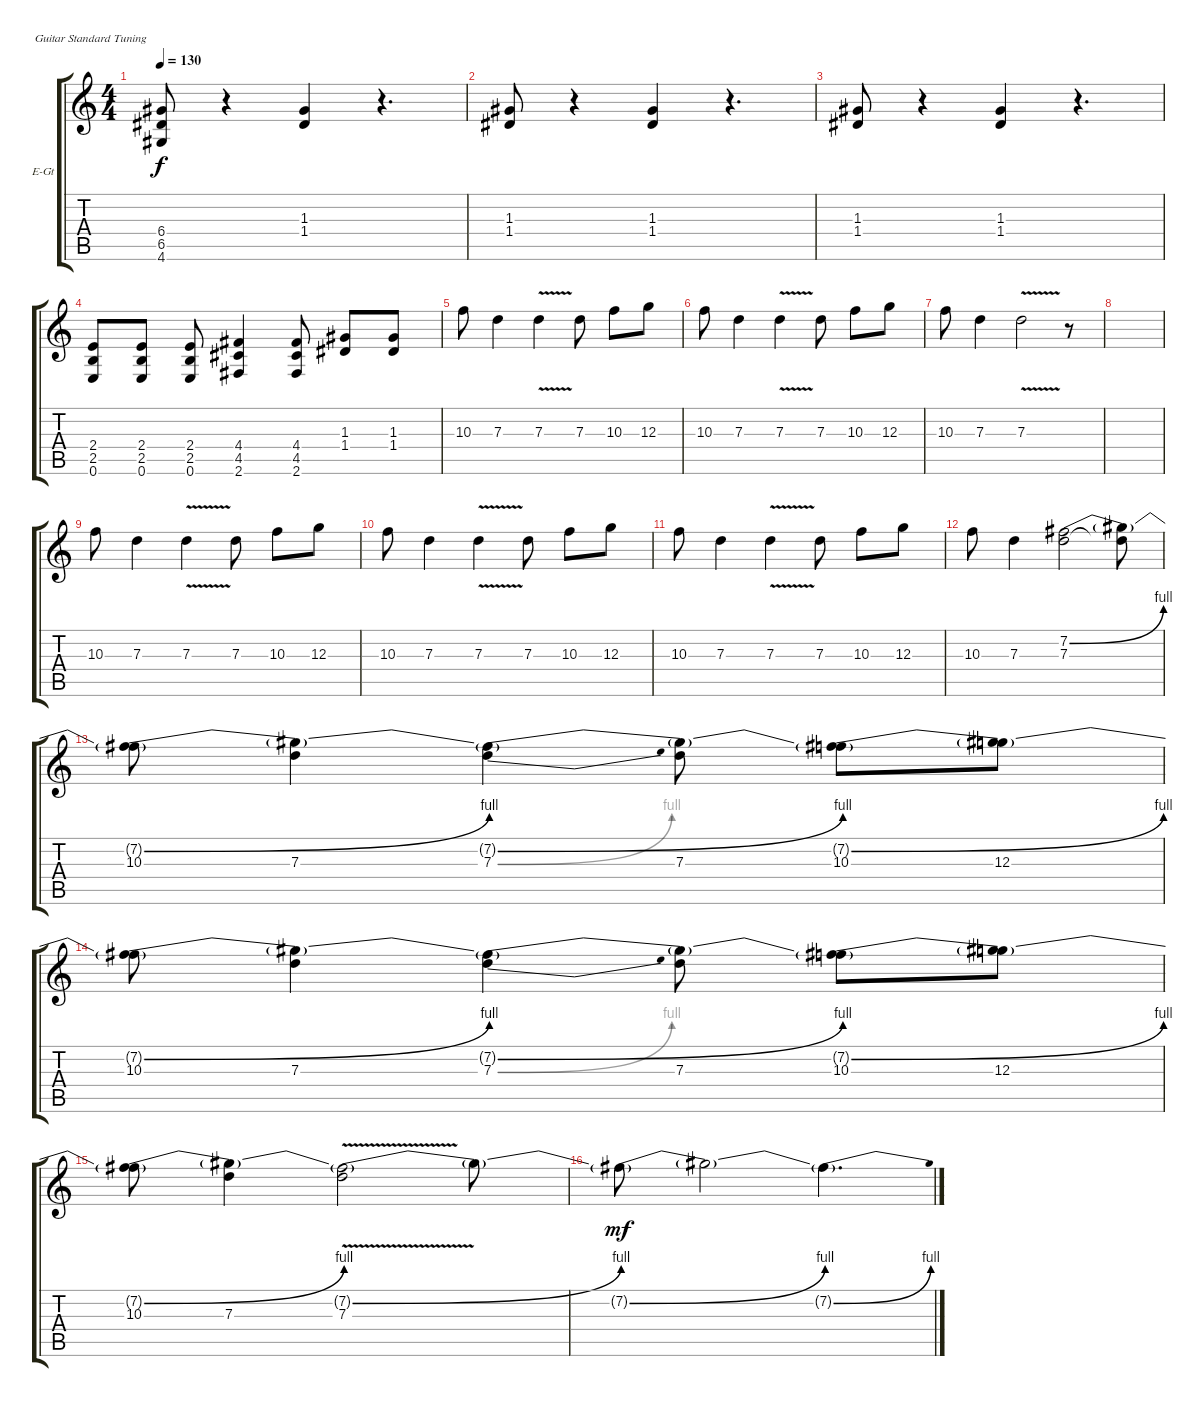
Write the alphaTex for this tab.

\defaultSystemsLayout 4
\bracketExtendMode groupsimilarinstruments
\firstSystemTrackNameOrientation horizontal
\otherSystemsTrackNameOrientation horizontal
\track ("Electric Guitar" "E-Gt") {instrument distortionguitar}
\staff {score tabs}
\tuning (E4 B3 G3 D3 A2 E2)
\ts (4 4)
\tempo 130
\clef g2
\ks c
(6.4 6.5 4.6).8{dy f} r.4 (1.3 1.4).4 r.4{d} |
(1.3 1.4).8 r.4 (1.3 1.4).4 r.4{d} |
(1.3 1.4).8 r.4 (1.3 1.4).4 r.4{d} |
(2.4 2.5 0.6).8 (2.4 2.5 0.6).8 (2.4 2.5 0.6).8 (4.4 4.5 2.6).4 (4.4 4.5 2.6).8 (1.3 1.4).8 (1.3 1.4).8 |
10.3.8 7.3.4 7.3{v}.4 7.3.8 10.3.8 12.3.8 |
10.3.8 7.3.4 7.3{v}.4 7.3.8 10.3.8 12.3.8 |
10.3.8 7.3.4 7.3{v}.2 r.8 |
|
10.3.8 7.3.4 7.3{v}.4 7.3.8 10.3.8 12.3.8 |
10.3.8 7.3.4 7.3{v}.4 7.3.8 10.3.8 12.3.8 |
10.3.8 7.3.4 7.3{v}.4 7.3.8 10.3.8 12.3.8 |
10.3.8 7.3.4 (7.3 7.2{be (bend 0 0 15 4)}).2 (7.3{t} 7.2{t}).8 |
(10.3 7.2{be (bend 0 0 15 4) t}).8 (7.3 7.2{t}).4 (7.3{be (bend 0 0 15 4)} 7.2{be (bend 0 0 15 4) t}).4 (7.3 7.2{t}).8 (10.3 7.2{be (bend 0 0 15 4) t}).8 (12.3 7.2{t}).8 |
(10.3 7.2{be (bend 0 0 15 4) t}).8 (7.3 7.2{t}).4 (7.3{be (bend 0 0 15 4)} 7.2{be (bend 0 0 15 4) t}).4 (7.3 7.2{t}).8 (10.3 7.2{be (bend 0 0 15 4) t}).8 (12.3 7.2{t}).8 |
(10.3 7.2{be (bend 0 0 15 4) t}).8 (7.3 7.2{t}).4 (7.3{v} 7.2{be (bend 0 0 15 4) t}).2 7.2{t}.8 |
7.2{be (bend 0 0 15 4) t}.8{dy mf} 7.2{t}.2 7.2{be (bend 0 0 15 4) t}.4{d}
